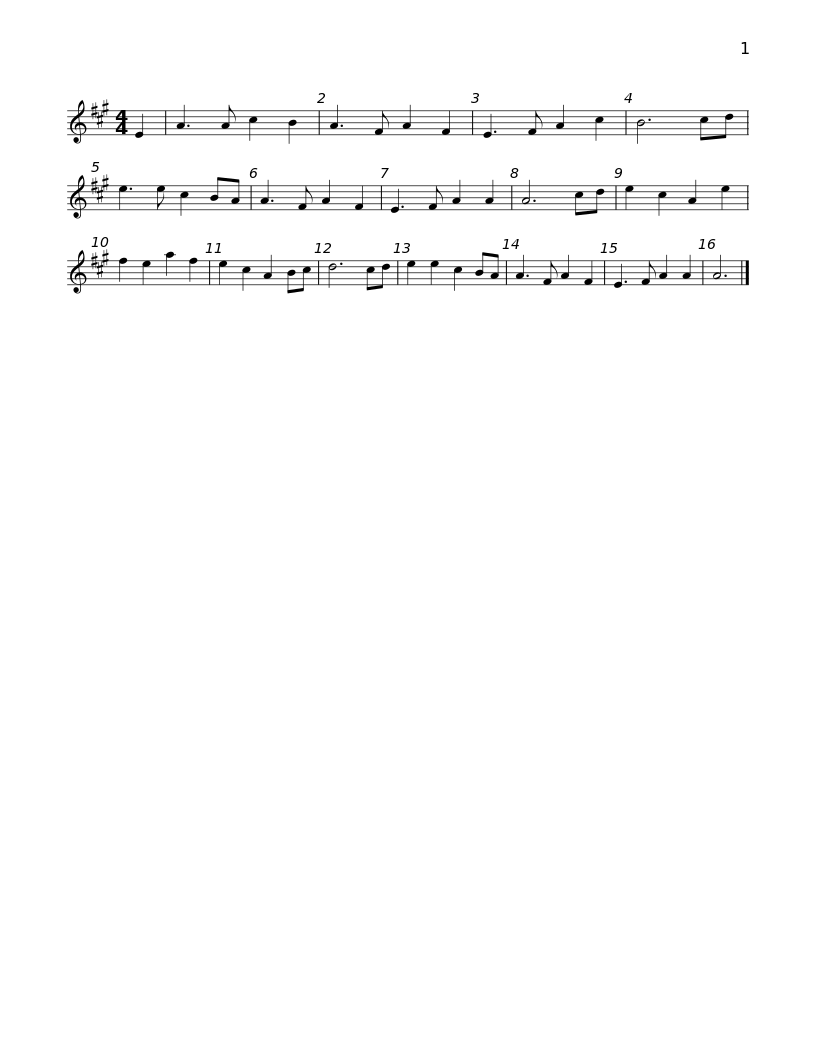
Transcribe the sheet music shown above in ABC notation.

X:1
L:1/8
M:4/4
I:linebreak $
K:A
V:1 treble
V:1
 E2 | A3 A c2 B2 | A3 F A2 F2 | E3 F A2 c2 | B6 cd | %5
 e3 e c2 BA | A3 F A2 F2 | E3 F A2 A2 | A6 cd |$ e2 c2 A2 e2 | %10
 f2 e2 a2 f2 | e2 c2 A2 Bc | d6 cd | e2 e2 c2 BA | A3 F A2 F2 | %15
 E3 F A2 A2 | A6 |] %17
